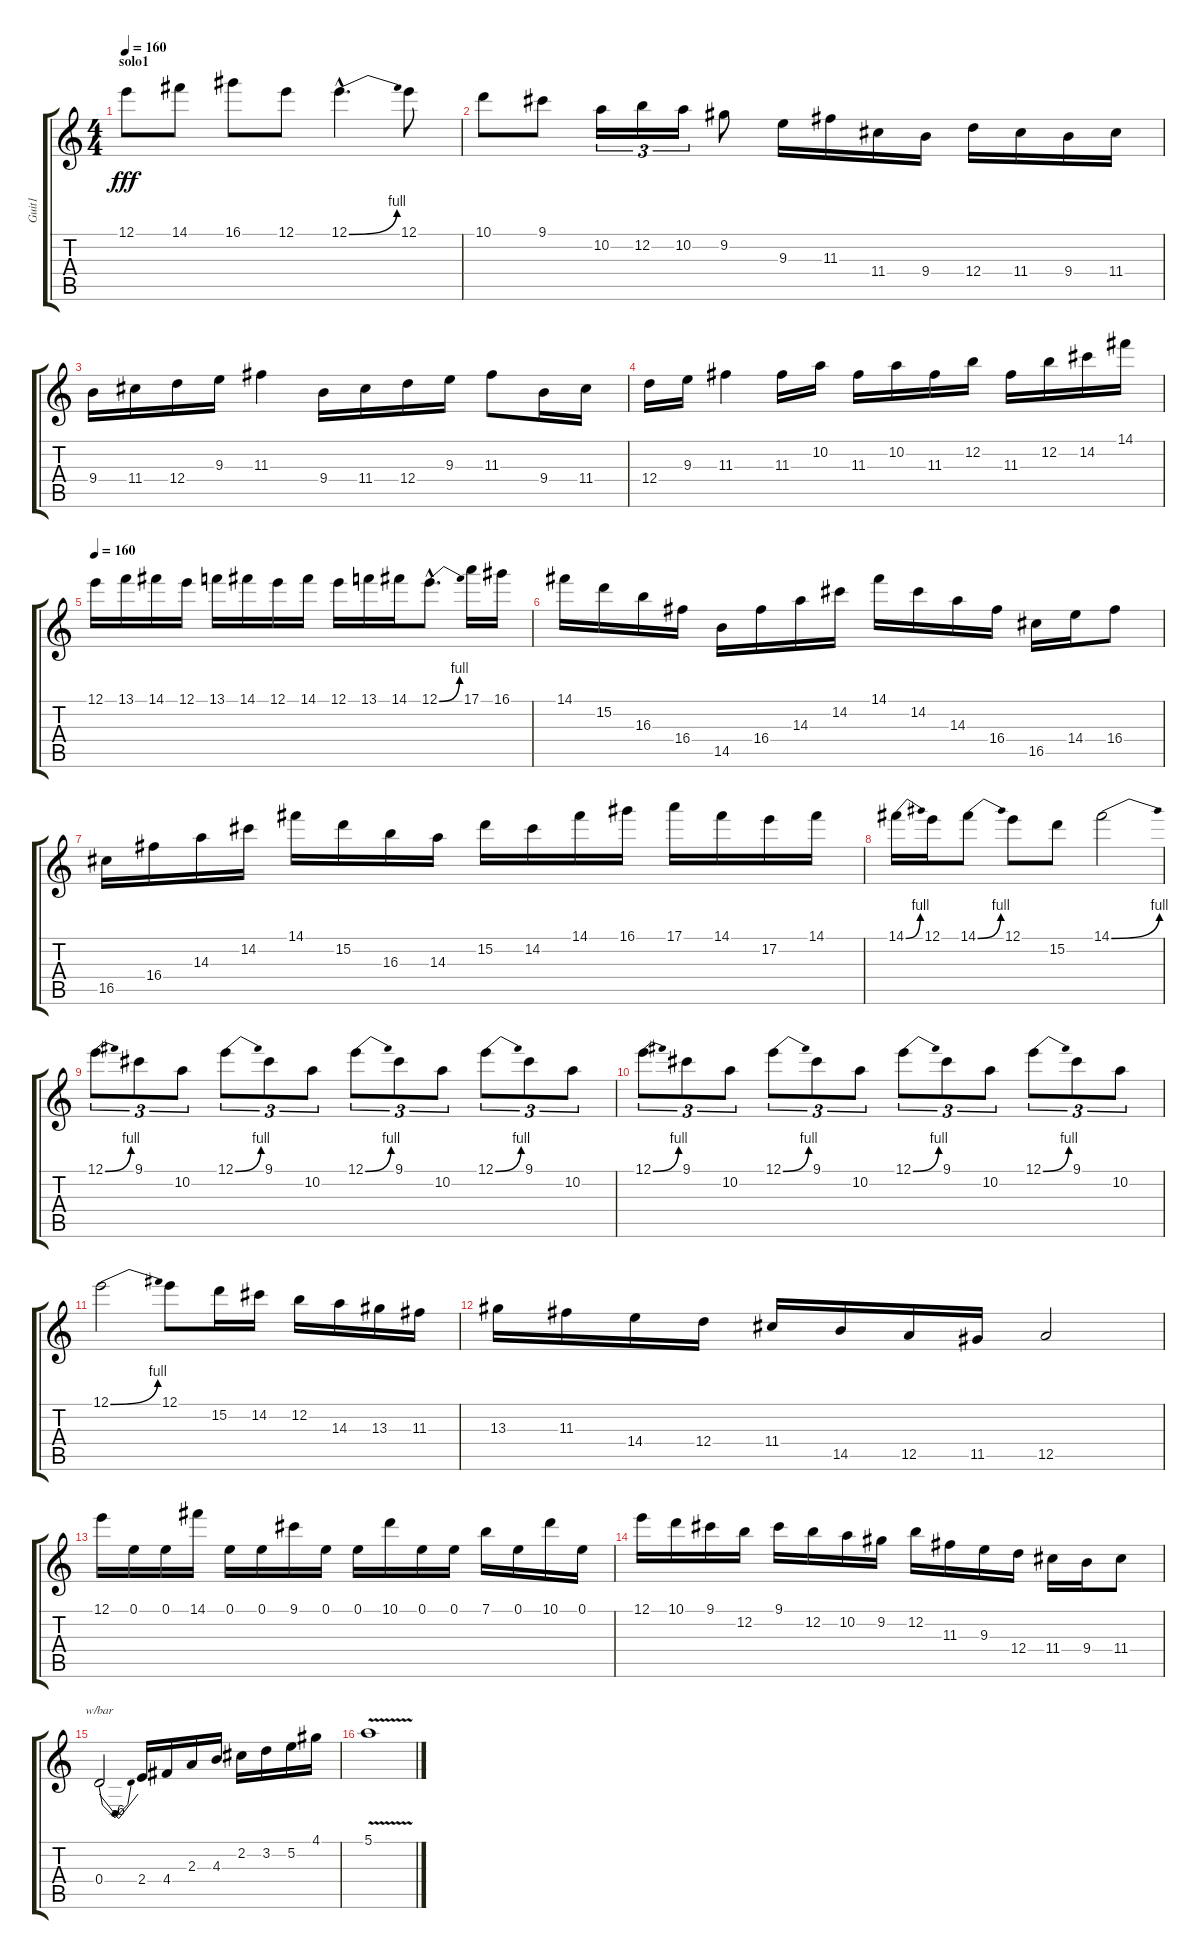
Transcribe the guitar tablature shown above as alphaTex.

\track ("Guit1" "Guit1") {instrument electricguitarclean}
\staff {score tabs}
\tuning (E4 B3 G3 D3 A2 E2) {hide}
\ts (4 4)
\section ("" "solo1")
\tempo 160
\clef g2
\ks c
12.1.8{dy fff volume 13 instrument overdrivenguitar} 14.1.8 16.1.8 12.1.8 12.1{be (bend 0 0 60 4) hac}.4{d} 12.1.8 |
10.1.8 9.1.8 10.2.16{tu (3 2)} 12.2.16{tu (3 2)} 10.2.16{tu (3 2)} 9.2.8 9.3.16 11.3.16 11.4.16 9.4.16 12.4.16 11.4.16 9.4.16 11.4.16 |
9.4.16 11.4.16 12.4.16 9.3.16 11.3.4 9.4.16 11.4.16 12.4.16 9.3.16 11.3.8 9.4.16 11.4.16 |
12.4.16 9.3.16 11.3.4 11.3.16 10.2.16 11.3.16 10.2.16 11.3.16 12.2.16 11.3.16 12.2.16 14.2.16 14.1.16 |
\tempo 160
12.1.16 13.1.16 14.1.16 12.1.16 13.1.16 14.1.16 12.1.16 14.1.16 12.1.16 13.1.16 14.1.16 12.1{be (bend 0 0 60 4) hac}.8{d} 17.1.16 16.1.16 |
14.1.16 15.2.16 16.3.16 16.4.16 14.5.16 16.4.16 14.3.16 14.2.16 14.1.16 14.2.16 14.3.16 16.4.16 16.5.16 14.4.16 16.4.8 |
16.5.16 16.4.16 14.3.16 14.2.16 14.1.16 15.2.16 16.3.16 14.3.16 15.2.16 14.2.16 14.1.16 16.1.16 17.1.16 14.1.16 17.2.16 14.1.16 |
14.1{be (bend 0 0 60 4)}.16 12.1.16 14.1{be (bend 0 0 60 4)}.8 12.1.8 15.2.8 14.1{be (bend 0 0 60 4)}.2 |
12.1{be (bend 0 0 60 4)}.8{tu (3 2)} 9.1.8{tu (3 2)} 10.2.8{tu (3 2)} 12.1{be (bend 0 0 60 4)}.8{tu (3 2)} 9.1.8{tu (3 2)} 10.2.8{tu (3 2)} 12.1{be (bend 0 0 60 4)}.8{tu (3 2)} 9.1.8{tu (3 2)} 10.2.8{tu (3 2)} 12.1{be (bend 0 0 60 4)}.8{tu (3 2)} 9.1.8{tu (3 2)} 10.2.8{tu (3 2)} |
12.1{be (bend 0 0 60 4)}.8{tu (3 2)} 9.1.8{tu (3 2)} 10.2.8{tu (3 2)} 12.1{be (bend 0 0 60 4)}.8{tu (3 2)} 9.1.8{tu (3 2)} 10.2.8{tu (3 2)} 12.1{be (bend 0 0 60 4)}.8{tu (3 2)} 9.1.8{tu (3 2)} 10.2.8{tu (3 2)} 12.1{be (bend 0 0 60 4)}.8{tu (3 2)} 9.1.8{tu (3 2)} 10.2.8{tu (3 2)} |
12.1{be (bend 0 0 60 4)}.2 12.1.8 15.2.16 14.2.16 12.2.16 14.3.16 13.3.16 11.3.16 |
13.3.16 11.3.16 14.4.16 12.4.16 11.4.16 14.5.16 12.5.16 11.5.16 12.5.2 |
12.1.16 0.1.16 0.1.16 14.1.16 0.1.16 0.1.16 9.1.16 0.1.16 0.1.16 10.1.16 0.1.16 0.1.16 7.1.16 0.1.16 10.1.16 0.1.16 |
12.1.16 10.1.16 9.1.16 12.2.16 9.1.16 12.2.16 10.2.16 9.2.16 12.2.16 11.3.16 9.3.16 12.4.16 11.4.16 9.4.16 11.4.8 |
0.4.2{tbe (dip default 0 0 30 -24 60 0)} 2.4.16 4.4.16 2.3.16 4.3.16 2.2.16 3.2.16 5.2.16 4.1.16 |
5.1{v}.1
